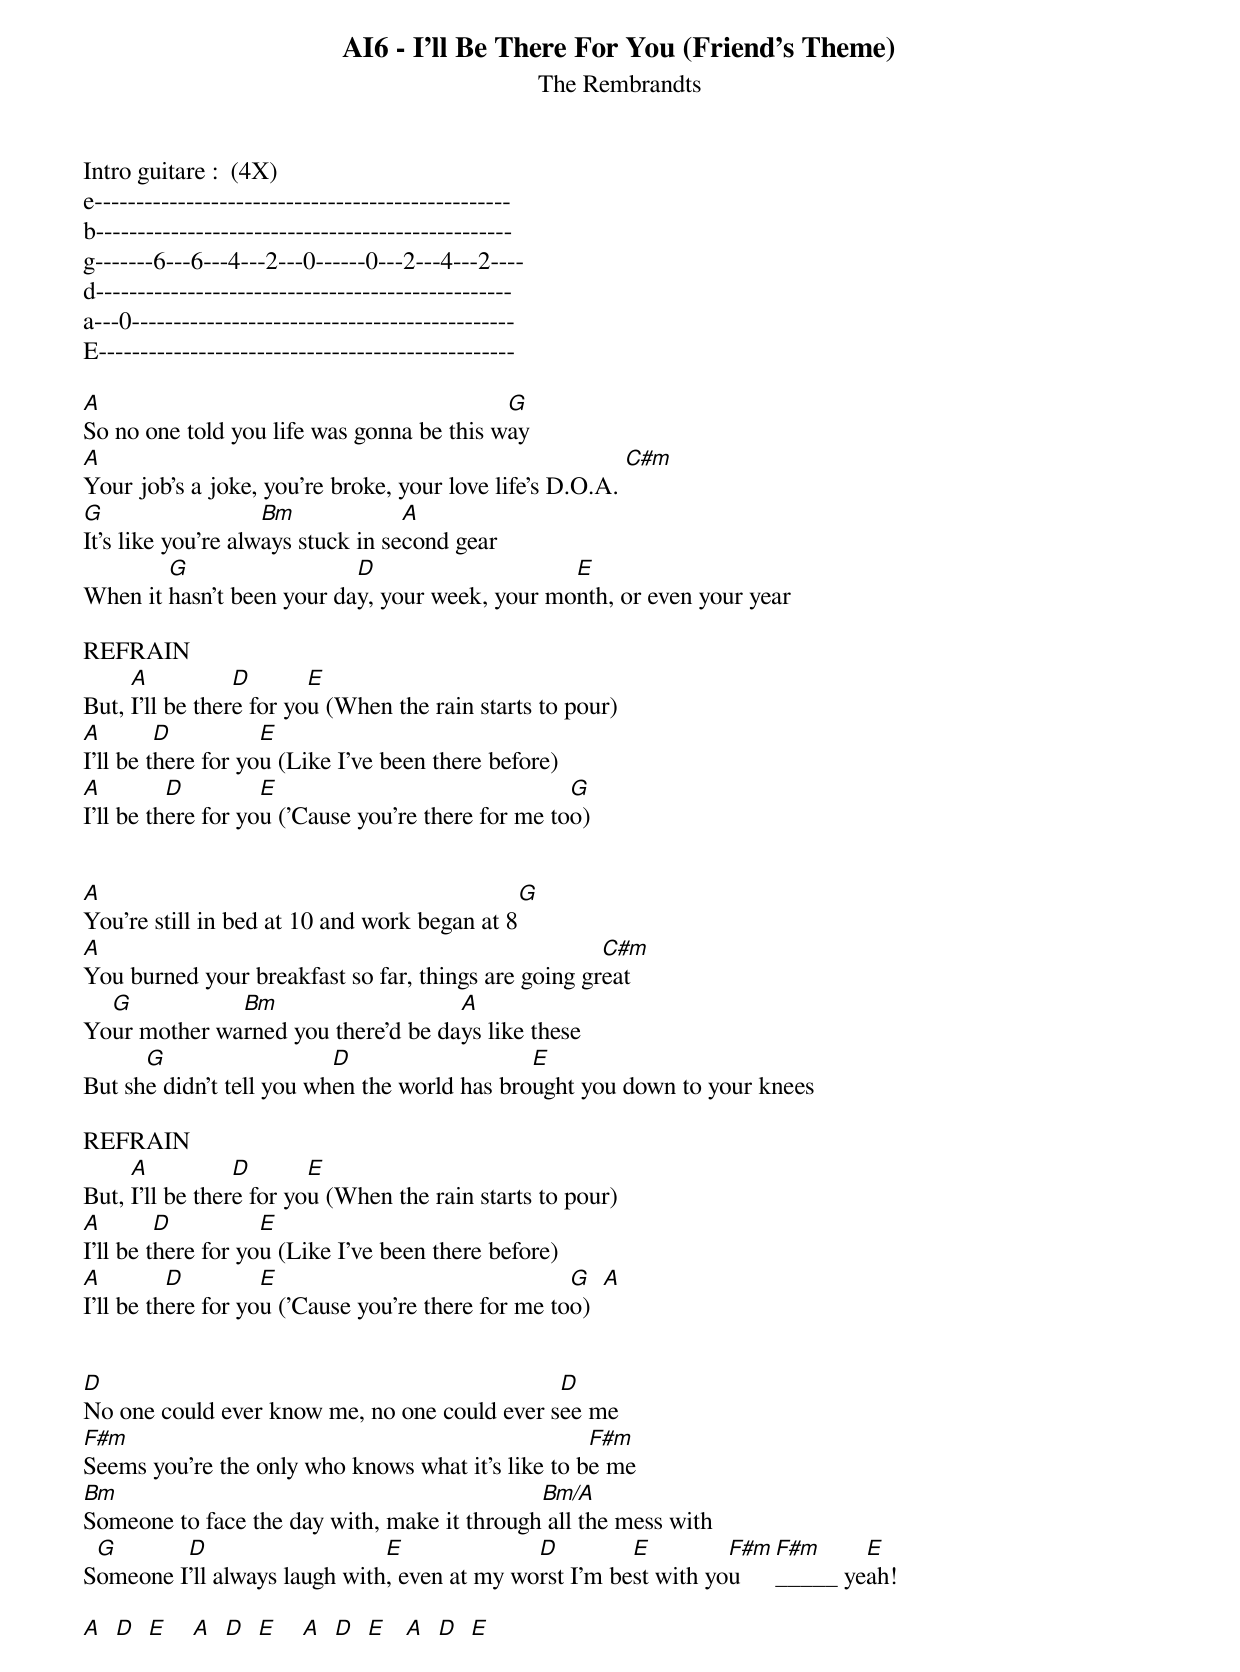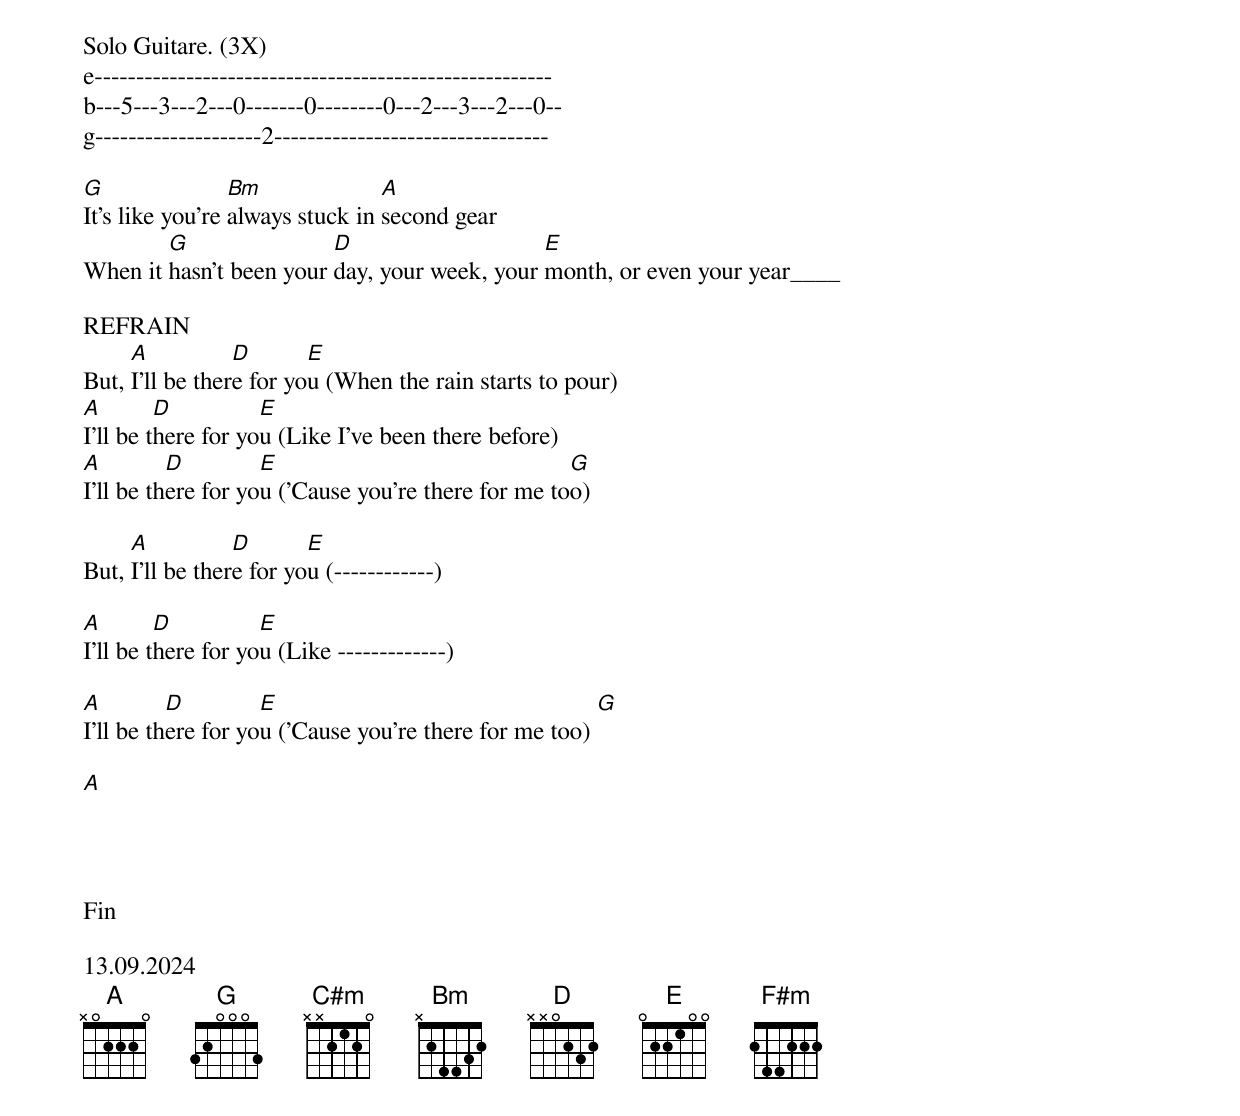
{title: AI6 - I'll Be There For You (Friend's Theme)}
{subtitle: The Rembrandts }
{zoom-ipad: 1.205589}

Intro guitare :  (4X)
e--------------------------------------------------
b--------------------------------------------------
g-------6---6---4---2---0------0---2---4---2----
d--------------------------------------------------
a---0----------------------------------------------
E--------------------------------------------------

[A]So no one told you life was gonna be this w[G]ay
[A]Your job's a joke, you're broke, your love life's D.O.A. [C#m]
[G]It's like you're alw[Bm]ays stuck in se[A]cond gear
When it [G]hasn't been your da[D]y, your week, your mo[E]nth, or even your year

REFRAIN
But, [A]I'll be ther[D]e for yo[E]u (When the rain starts to pour)
[A]I'll be t[D]here for yo[E]u (Like I've been there before)
[A]I'll be th[D]ere for yo[E]u ('Cause you're there for me to[G]o)


[A]You're still in bed at 10 and work began at 8[G]
[A]You burned your breakfast so far, things are going gr[C#m]eat
Yo[G]ur mother wa[Bm]rned you there'd be da[A]ys like these
But sh[G]e didn't tell you wh[D]en the world has bro[E]ught you down to your knees

REFRAIN
But, [A]I'll be ther[D]e for yo[E]u (When the rain starts to pour)
[A]I'll be t[D]here for yo[E]u (Like I've been there before)
[A]I'll be th[D]ere for yo[E]u ('Cause you're there for me to[G]o)  [A]


[D]No one could ever know me, no one could ever s[D]ee me
[F#m]Seems you're the only who knows what it's like to b[F#m]e me
[Bm]Someone to face the day with, make it through[Bm/A] all the mess with
S[G]omeone I[D]'ll always laugh with[E], even at my wo[D]rst I'm be[E]st with yo[F#m]u[F#m]_____ ye[E]ah!

[A]  [D]  [E]    [A]  [D]  [E]    [A]  [D]  [E]   [A]  [D]  [E]
Solo Guitare. (3X)
e-------------------------------------------------------
b---5---3---2---0-------0--------0---2---3---2---0--
g--------------------2---------------------------------

[G]It's like you're [Bm]always stuck in [A]second gear
When it [G]hasn't been your [D]day, your week, your [E]month, or even your year____

REFRAIN
But, [A]I'll be ther[D]e for yo[E]u (When the rain starts to pour)
[A]I'll be t[D]here for yo[E]u (Like I've been there before)
[A]I'll be th[D]ere for yo[E]u ('Cause you're there for me to[G]o)

But, [A]I'll be ther[D]e for yo[E]u (------------)

[A]I'll be t[D]here for yo[E]u (Like -------------)

[A]I'll be th[D]ere for yo[E]u ('Cause you're there for me too) [G]

[A]




Fin

13.09.2024
